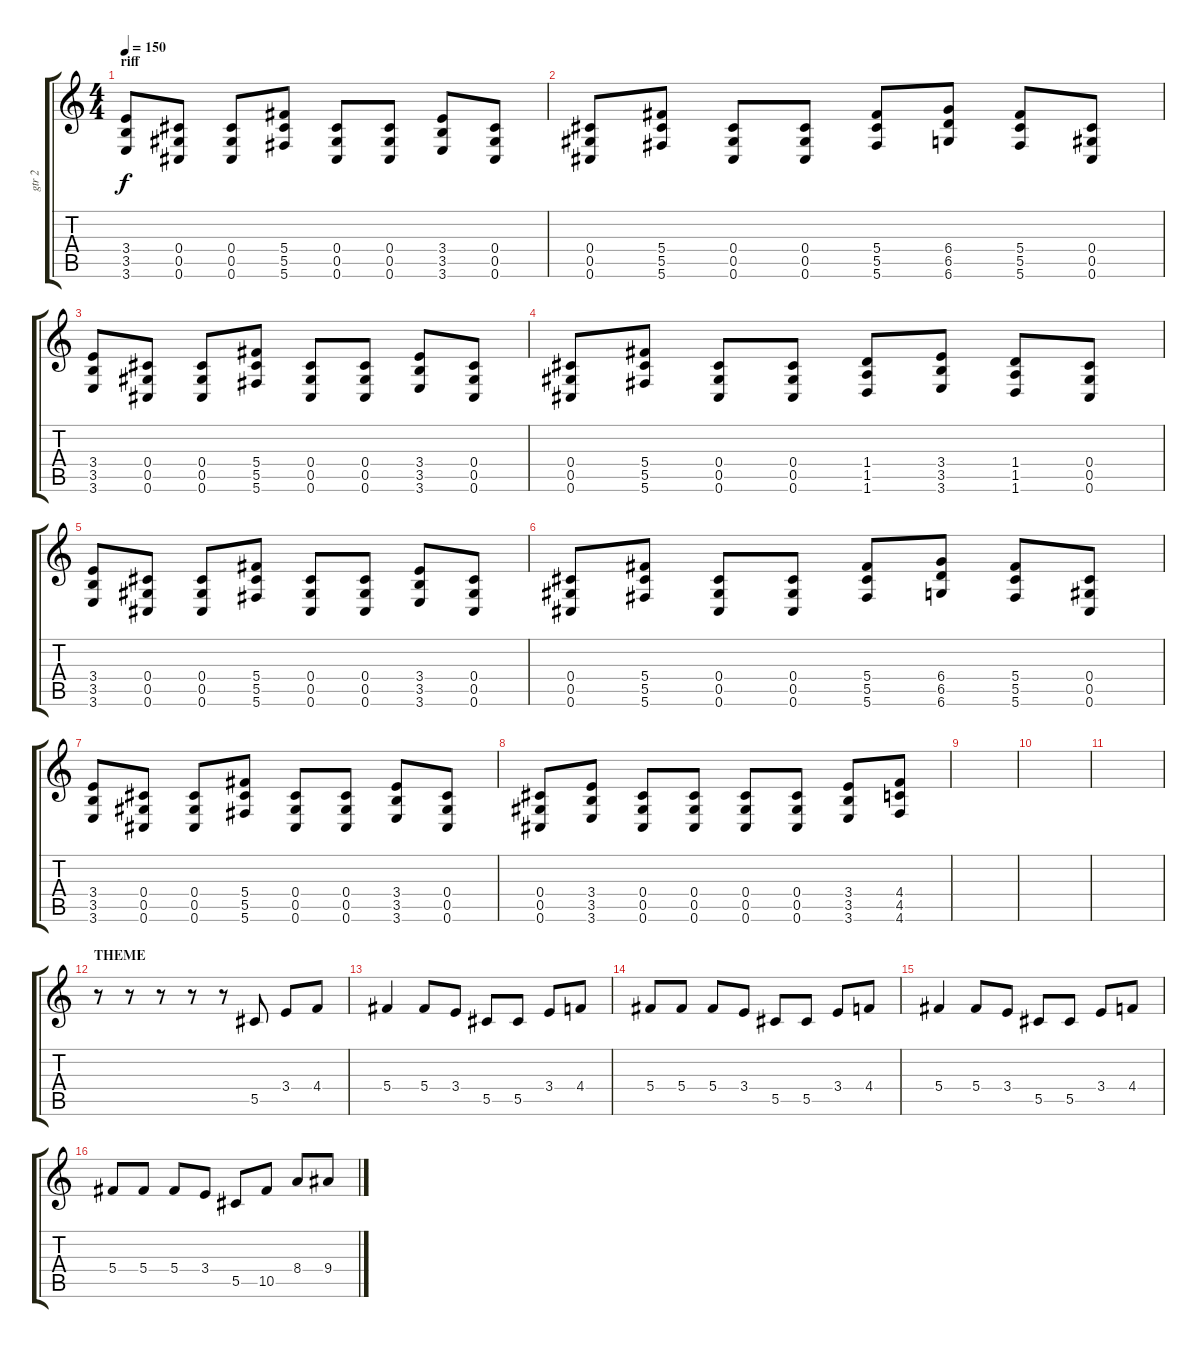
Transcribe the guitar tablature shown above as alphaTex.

\track ("gtr 2" "gtr 2") {instrument overdrivenguitar}
\staff {score tabs}
\tuning (Eb4 Bb3 Gb3 Db3 Ab2 Db2) {hide}
\ts (4 4)
\section ("" "riff")
\tempo 150
\clef g2
\ks c
(3.4 3.5 3.6).8{dy f} (0.4 0.5 0.6).8 (0.4 0.5 0.6).8 (5.4 5.5 5.6).8 (0.4 0.5 0.6).8 (0.4 0.5 0.6).8 (3.4 3.5 3.6).8 (0.4 0.5 0.6).8 |
(0.4 0.5 0.6).8 (5.4 5.5 5.6).8 (0.4 0.5 0.6).8 (0.4 0.5 0.6).8 (5.4 5.5 5.6).8 (6.4 6.5 6.6).8 (5.4 5.5 5.6).8 (0.4 0.5 0.6).8 |
(3.4 3.5 3.6).8 (0.4 0.5 0.6).8 (0.4 0.5 0.6).8 (5.4 5.5 5.6).8 (0.4 0.5 0.6).8 (0.4 0.5 0.6).8 (3.4 3.5 3.6).8 (0.4 0.5 0.6).8 |
(0.4 0.5 0.6).8 (5.4 5.5 5.6).8 (0.4 0.5 0.6).8 (0.4 0.5 0.6).8 (1.4 1.5 1.6).8 (3.4 3.5 3.6).8 (1.4 1.5 1.6).8 (0.4 0.5 0.6).8 |
(3.4 3.5 3.6).8 (0.4 0.5 0.6).8 (0.4 0.5 0.6).8 (5.4 5.5 5.6).8 (0.4 0.5 0.6).8 (0.4 0.5 0.6).8 (3.4 3.5 3.6).8 (0.4 0.5 0.6).8 |
(0.4 0.5 0.6).8 (5.4 5.5 5.6).8 (0.4 0.5 0.6).8 (0.4 0.5 0.6).8 (5.4 5.5 5.6).8 (6.4 6.5 6.6).8 (5.4 5.5 5.6).8 (0.4 0.5 0.6).8 |
(3.4 3.5 3.6).8 (0.4 0.5 0.6).8 (0.4 0.5 0.6).8 (5.4 5.5 5.6).8 (0.4 0.5 0.6).8 (0.4 0.5 0.6).8 (3.4 3.5 3.6).8 (0.4 0.5 0.6).8 |
(0.4 0.5 0.6).8 (3.4 3.5 3.6).8 (0.4 0.5 0.6).8 (0.4 0.5 0.6).8 (0.4 0.5 0.6).8 (0.4 0.5 0.6).8 (3.4 3.5 3.6).8 (4.4 4.5 4.6).8 |
\section ("" "")
|
|
|
\section ("" "THEME")
r.8 r.8 r.8 r.8 r.8 5.5.8 3.4.8 4.4.8 |
5.4.4 5.4.8 3.4.8 5.5.8 5.5.8 3.4.8 4.4.8 |
5.4.8 5.4.8 5.4.8 3.4.8 5.5.8 5.5.8 3.4.8 4.4.8 |
5.4.4 5.4.8 3.4.8 5.5.8 5.5.8 3.4.8 4.4.8 |
5.4.8 5.4.8 5.4.8 3.4.8 5.5.8 10.5.8 8.4.8 9.4.8
